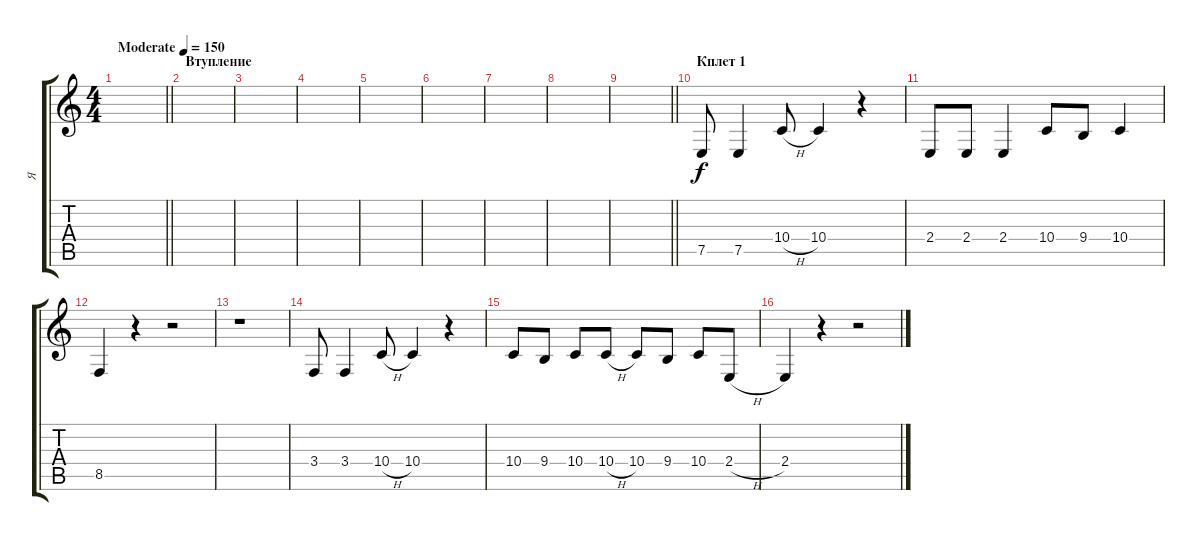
\track ("Я" "Я") {instrument violin}
\staff {score tabs}
\tuning (E4 B3 G3 D3 A2 E2) {hide}
\ts (4 4)
\tempo (150 "Moderate")
\clef g2
\barLineRight lightlight
\ks c
|
\section ("" "Втупление")
|
|
|
|
|
|
|
\barLineRight lightlight
|
\section ("" "Кплет 1")
7.5.8 7.5.4 10.4{h}.8 10.4.4 r.4 |
2.4.8 2.4.8 2.4.4 10.4.8 9.4.8 10.4.4 |
8.5.4 r.4 r.2 |
r.1 |
3.4.8 3.4.4 10.4{h}.8 10.4.4 r.4 |
10.4.8 9.4.8 10.4.8 10.4{h}.8 10.4.8 9.4.8 10.4.8 2.4{h}.8 |
2.4.4 r.4 r.2
